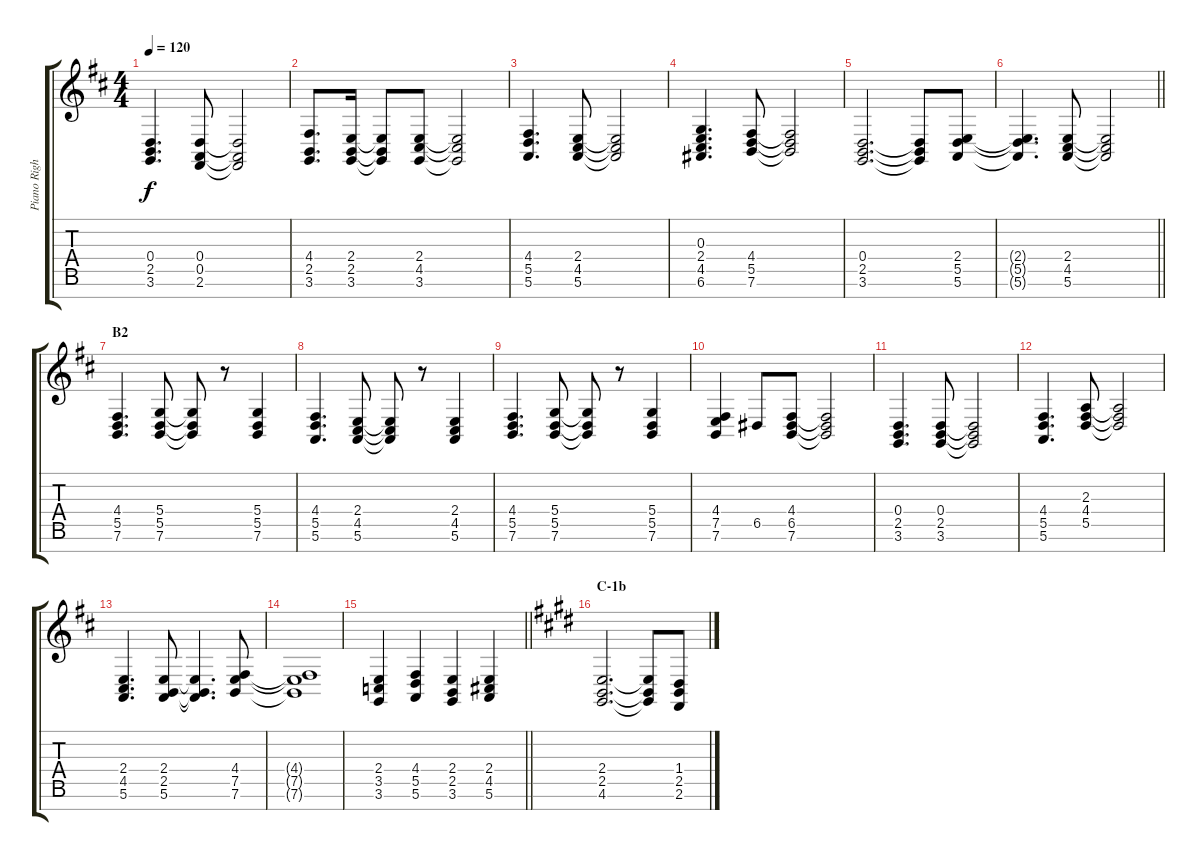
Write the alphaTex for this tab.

\track ("Piano Right (Kotobuki Tsumugi)" "Piano Righ") {instrument electricgrandpiano}
\staff {score tabs}
\tuning (E4 B3 G3 D3 A2 E2 B1) {hide}
\ts (4 4)
\tempo 120
\clef g2
\ks d
(0.4 2.5 3.6).4{d dy f} (0.4 0.5 2.6).8 (0.4{t} 0.5{t} 2.6{t}).2 |
(4.4 2.5 3.6).8{d} (2.4 2.5 3.6).16 (2.4{t} 2.5{t} 3.6{t}).8 (2.4 4.5 3.6).8 (2.4{t} 4.5{t} 3.6{t}).2 |
(4.4 5.5 5.6).4{d} (2.4 4.5 5.6).8 (2.4{t} 4.5{t} 5.6{t}).2 |
(0.3 2.4 4.5 6.6).4{d} (4.4 5.5 7.6).8 (4.4{t} 5.5{t} 7.6{t}).2 |
(0.4 2.5 3.6).2{d} (0.4{t} 2.5{t} 3.6{t}).8 (2.4 5.5 5.6).8 |
\barLineRight lightlight
(2.4{t} 5.5{t} 5.6{t}).4{d} (2.4 4.5 5.6).8 (2.4{t} 4.5{t} 5.6{t}).2 |
\section ("" "B2")
(4.4 5.5 7.6).4{d} (5.4 5.5 7.6).8 (5.4{t} 5.5{t} 7.6{t}).8 r.8 (5.4 5.5 7.6).4 |
(4.4 5.5 5.6).4{d} (2.4 4.5 5.6).8 (2.4{t} 4.5{t} 5.6{t}).8 r.8 (2.4 4.5 5.6).4 |
(4.4 5.5 7.6).4{d} (5.4 5.5 7.6).8 (5.4{t} 5.5{t} 7.6{t}).8 r.8 (5.4 5.5 7.6).4 |
(4.4 7.5 7.6).4 6.5.8 (4.4 6.5 7.6).8 (4.4{t} 6.5{t} 7.6{t}).2 |
(0.4 2.5 3.6).4{d} (0.4 2.5 3.6).8 (0.4{t} 2.5{t} 3.6{t}).2 |
(4.4 5.5 5.6).4{d} (2.3 4.4 5.5).8 (2.3{t} 4.4{t} 5.5{t}).2 |
(2.4 4.5 5.6).4{d} (2.4 2.5 5.6).8 (2.4{t} 2.5{t} 5.6{t}).4{d} (4.4 7.5 7.6).8 |
(4.4{t} 7.5{t} 7.6{t}).1 |
\barLineRight lightlight
(2.4 3.5 3.6).4 (4.4 5.5 5.6).4 (2.4 2.5 3.6).4 (2.4 4.5 5.6).4 |
\section ("" "C-1b")
\ks e
(2.4 2.5 4.6).2{d} (2.4{t} 2.5{t} 4.6{t}).8 (1.4 2.5 2.6).8
